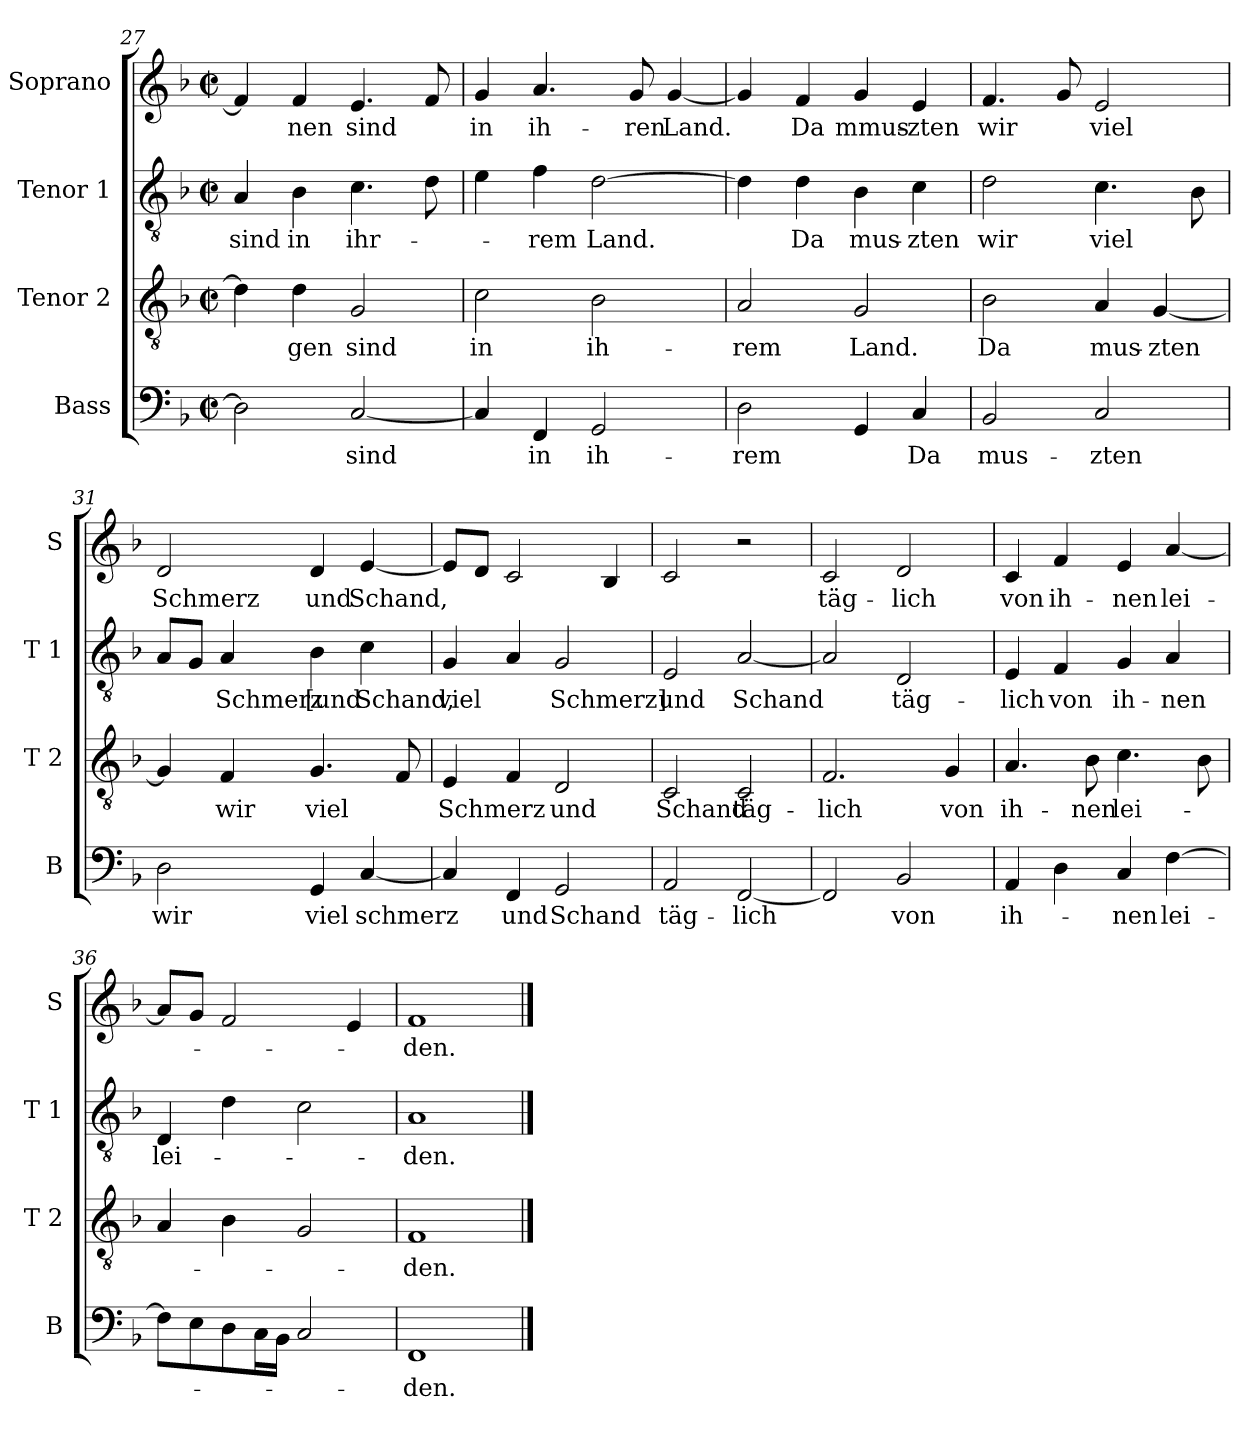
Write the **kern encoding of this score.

**kern	**text	**kern	**text	**kern	**text	**kern	**text
*part4	*part4	*part3	*part3	*part2	*part2	*part1	*part1
*staff4	*staff4	*staff3	*staff3	*staff2	*staff2	*staff1	*staff1
*I"Bass	*	*I"Tenor 2	*	*I"Tenor 1	*	*I"Soprano	*
*I'B	*	*I'T 2	*	*I'T 1	*	*I'S	*
!!LO:PB:g=z
*clefF4	*	*clefGv2	*	*clefGv2	*	*clefG2	*
*k[b-]	*	*k[b-]	*	*k[b-]	*	*k[b-]	*
*F:	*	*F:	*	*F:	*	*F:	*
*M2/2	*	*M2/2	*	*M2/2	*	*M2/2	*
*met(c|)	*	*met(c|)	*	*met(c|)	*	*met(c|)	*
=27	=27	=27	=27	=27	=27	=27	=27
!	!	!	!	!	!LO:LY:b	!	!
2D\]	.	4d\]	.	4A/	sind	4f/]	.
!	!	!	!LO:LY:b	!	!LO:LY:b	!	!LO:LY:b
.	.	4d\	-gen	4B-\	in	4f/	-nen
!	!LO:LY:b	!	!LO:LY:b	!	!LO:LY:b	!	!LO:LY:b
[2C/	sind	2G/	sind	4.c\	ihr-	4.e/	sind
.	.	.	.	8d\	.	8f/	.
=28	=28	=28	=28	=28	=28	=28	=28
!	!	!	!LO:LY:b	!	!	!	!LO:LY:b
4C/]	.	2c\	in	4e\	.	4g/	in
!	!LO:LY:b	!	!	!	!LO:LY:b	!	!LO:LY:b
4FF/	in	.	.	4f\	-rem	4.a/	ih-
!	!LO:LY:b	!	!LO:LY:b	!	!LO:LY:b	!	!
2GG/	ih-	2B-\	ih-	[2d\	Land.	.	.
!	!	!	!	!	!	!	!LO:LY:b
.	.	.	.	.	.	8g/	-ren
!	!	!	!	!	!	!	!LO:LY:b
.	.	.	.	.	.	[4g/	Land.
=29	=29	=29	=29	=29	=29	=29	=29
!	!LO:LY:b	!	!LO:LY:b	!	!	!	!
2D\	-rem	2A/	-rem	4d\]	.	4g/]	.
!	!	!	!	!	!LO:LY:b	!	!LO:LY:b
.	.	.	.	4d\	Da	4f/	Da
!	!	!	!LO:LY:b	!	!LO:LY:b	!	!LO:LY:b
4GG/	.	2G/	Land.	4B-\	mus-	4g/	mmus-
!	!LO:LY:b	!	!	!	!LO:LY:b	!	!LO:LY:b
4C/	Da	.	.	4c\	-zten	4e/	-zten
=30	=30	=30	=30	=30	=30	=30	=30
!	!LO:LY:b	!	!LO:LY:b	!	!LO:LY:b	!	!LO:LY:b
2BB-/	mus-	2B-\	Da	2d\	wir	4.f/	wir
.	.	.	.	.	.	8g/	.
!	!LO:LY:b	!	!LO:LY:b	!	!LO:LY:b	!	!LO:LY:b
2C/	-zten	4A/	mus-	4.c\	viel	2e/	viel
!	!	!	!LO:LY:b	!	!	!	!
.	.	[4G/	-zten	.	.	.	.
.	.	.	.	8B-\	.	.	.
=31	=31	=31	=31	=31	=31	=31	=31
!	!LO:LY:b	!	!	!	!	!	!LO:LY:b
2D\	wir	4G/]	.	8A/L	.	2d/	Schmerz
.	.	.	.	8G/J	.	.	.
!	!	!	!LO:LY:b	!	!LO:LY:b	!	!
.	.	4F/	wir	4A/	Schmerz	.	.
!	!LO:LY:b	!	!LO:LY:b	!	!LO:LY:b	!	!LO:LY:b
4GG/	viel	4.G/	viel	4B-\	[und	4d/	und
!	!LO:LY:b	!	!	!	!LO:LY:b	!	!LO:LY:b
[4C/	schmerz	.	.	4c\	Schand,	[4e/	Schand,
.	.	8F/	.	.	.	.	.
!!LO:LB:g=z
=32	=32	=32	=32	=32	=32	=32	=32
!	!	!	!LO:LY:b	!	!LO:LY:b	!	!
4C/]	.	4E/	Schmerz	4G/	viel	8e/L]	.
.	.	.	.	.	.	8d/J	.
!	!LO:LY:b	!	!	!	!	!	!
4FF/	und	4F/	.	4A/	.	2c/	.
!	!LO:LY:b	!	!LO:LY:b	!	!LO:LY:b	!	!
2GG/	Schand	2D/	und	2G/	Schmerz]	.	.
.	.	.	.	.	.	4B-/	.
=33	=33	=33	=33	=33	=33	=33	=33
!	!LO:LY:b	!	!LO:LY:b	!	!LO:LY:b	!	!
2AA/	täg-	2C/	Schand	2E/	und	2c/	.
!	!LO:LY:b	!	!LO:LY:b	!	!LO:LY:b	!	!
[2FF/	-lich	2C/	täg-	[2A/	Schand	2r	.
=34	=34	=34	=34	=34	=34	=34	=34
!	!	!	!LO:LY:b	!	!	!	!LO:LY:b
2FF/]	.	2.F/	-lich	2A/]	.	2c/	täg-
!	!LO:LY:b	!	!	!	!LO:LY:b	!	!LO:LY:b
2BB-/	von	.	.	2D/	täg-	2d/	-lich
!	!	!	!LO:LY:b	!	!	!	!
.	.	4G/	von	.	.	.	.
=35	=35	=35	=35	=35	=35	=35	=35
!	!LO:LY:b	!	!LO:LY:b	!	!LO:LY:b	!	!LO:LY:b
4AA/	ih-	4.A/	ih-	4E/	-lich	4c/	von
!	!	!	!	!	!LO:LY:b	!	!LO:LY:b
4D\	.	.	.	4F/	von	4f/	ih-
!	!	!	!LO:LY:b	!	!	!	!
.	.	8B-\	-nen	.	.	.	.
!	!LO:LY:b	!	!LO:LY:b	!	!LO:LY:b	!	!LO:LY:b
4C/	-nen	4.c\	lei-	4G/	ih-	4e/	-nen
!	!LO:LY:b	!	!	!	!LO:LY:b	!	!LO:LY:b
[4F\	lei-	.	.	4A/	-nen	[4a/	lei-
.	.	8B-\	.	.	.	.	.
=36	=36	=36	=36	=36	=36	=36	=36
!	!	!	!	!	!LO:LY:b	!	!
8F\L]	.	4A/	.	4D/	lei-	8a/L]	.
8E\	.	.	.	.	.	8g/J	.
8D\	.	4B-\	.	4d\	.	2f/	.
16C\L	.	.	.	.	.	.	.
16BB-\JJ	.	.	.	.	.	.	.
2C/	.	2G/	.	2c\	.	.	.
.	.	.	.	.	.	4e/	.
=37	=37	=37	=37	=37	=37	=37	=37
!	!LO:LY:b	!	!LO:LY:b	!	!LO:LY:b	!	!LO:LY:b
1FF	-den.	1F	-den.	1A	-den.	1f	-den.
==	==	==	==	==	==	==	==
*-	*-	*-	*-	*-	*-	*-	*-
